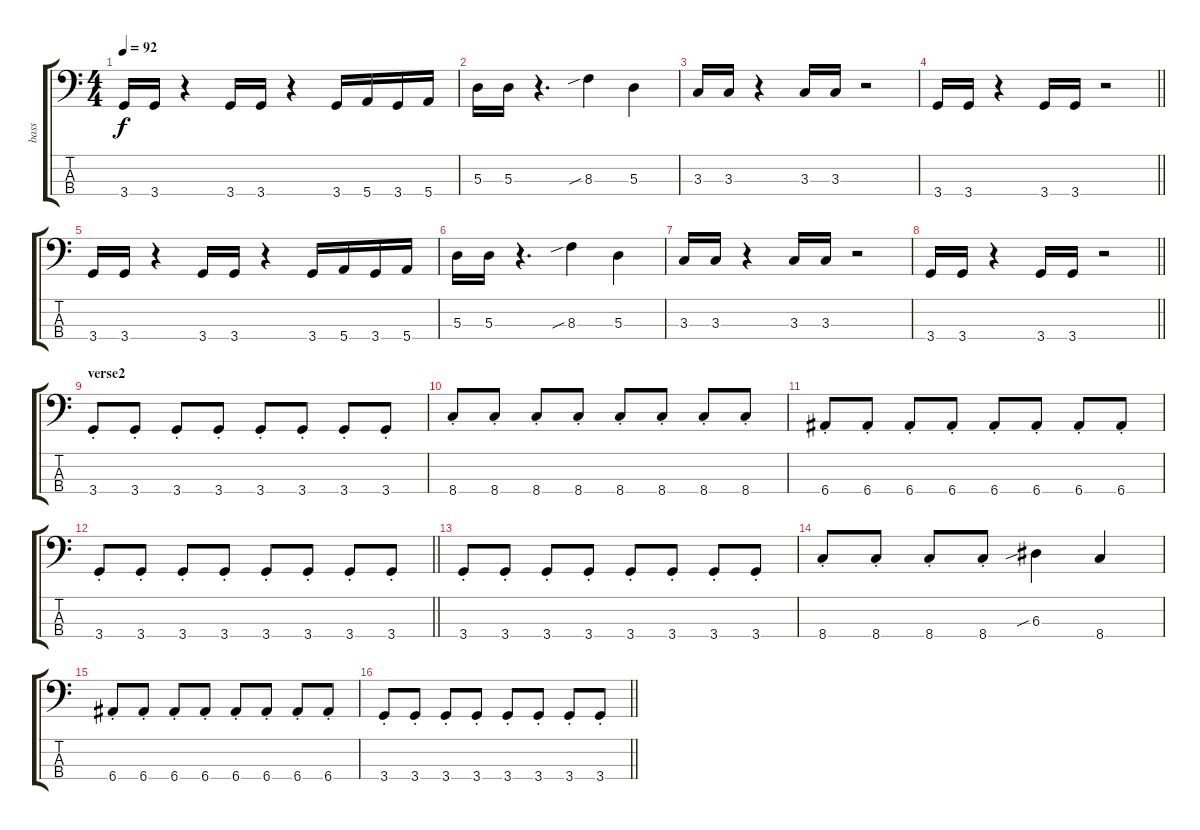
\track ("bass" "bass") {instrument electricbassfinger}
\staff {score tabs}
\tuning (G2 D2 A1 E1) {hide}
\ts (4 4)
\tempo 92
\clef f4
\ks c
3.4.16{dy f} 3.4.16 r.4 3.4.16 3.4.16 r.4 3.4.16 5.4.16 3.4.16 5.4.16 |
5.3.16 5.3.16 r.4{d} 8.3{sib}.4 5.3.4 |
3.3.16 3.3.16 r.4 3.3.16 3.3.16 r.2 |
\barLineRight lightlight
3.4.16 3.4.16 r.4 3.4.16 3.4.16 r.2 |
3.4.16 3.4.16 r.4 3.4.16 3.4.16 r.4 3.4.16 5.4.16 3.4.16 5.4.16 |
5.3.16 5.3.16 r.4{d} 8.3{sib}.4 5.3.4 |
3.3.16 3.3.16 r.4 3.3.16 3.3.16 r.2 |
\barLineRight lightlight
3.4.16 3.4.16 r.4 3.4.16 3.4.16 r.2 |
\section ("" "verse2")
3.4{st}.8 3.4{st}.8 3.4{st}.8 3.4{st}.8 3.4{st}.8 3.4{st}.8 3.4{st}.8 3.4{st}.8 |
8.4{st}.8 8.4{st}.8 8.4{st}.8 8.4{st}.8 8.4{st}.8 8.4{st}.8 8.4{st}.8 8.4{st}.8 |
6.4{st}.8 6.4{st}.8 6.4{st}.8 6.4{st}.8 6.4{st}.8 6.4{st}.8 6.4{st}.8 6.4{st}.8 |
\barLineRight lightlight
3.4{st}.8 3.4{st}.8 3.4{st}.8 3.4{st}.8 3.4{st}.8 3.4{st}.8 3.4{st}.8 3.4{st}.8 |
3.4{st}.8 3.4{st}.8 3.4{st}.8 3.4{st}.8 3.4{st}.8 3.4{st}.8 3.4{st}.8 3.4{st}.8 |
8.4{st}.8 8.4{st}.8 8.4{st}.8 8.4{st}.8 6.3{sib}.4 8.4.4 |
6.4{st}.8 6.4{st}.8 6.4{st}.8 6.4{st}.8 6.4{st}.8 6.4{st}.8 6.4{st}.8 6.4{st}.8 |
\barLineRight lightlight
3.4{st}.8 3.4{st}.8 3.4{st}.8 3.4{st}.8 3.4{st}.8 3.4{st}.8 3.4{st}.8 3.4{st}.8
